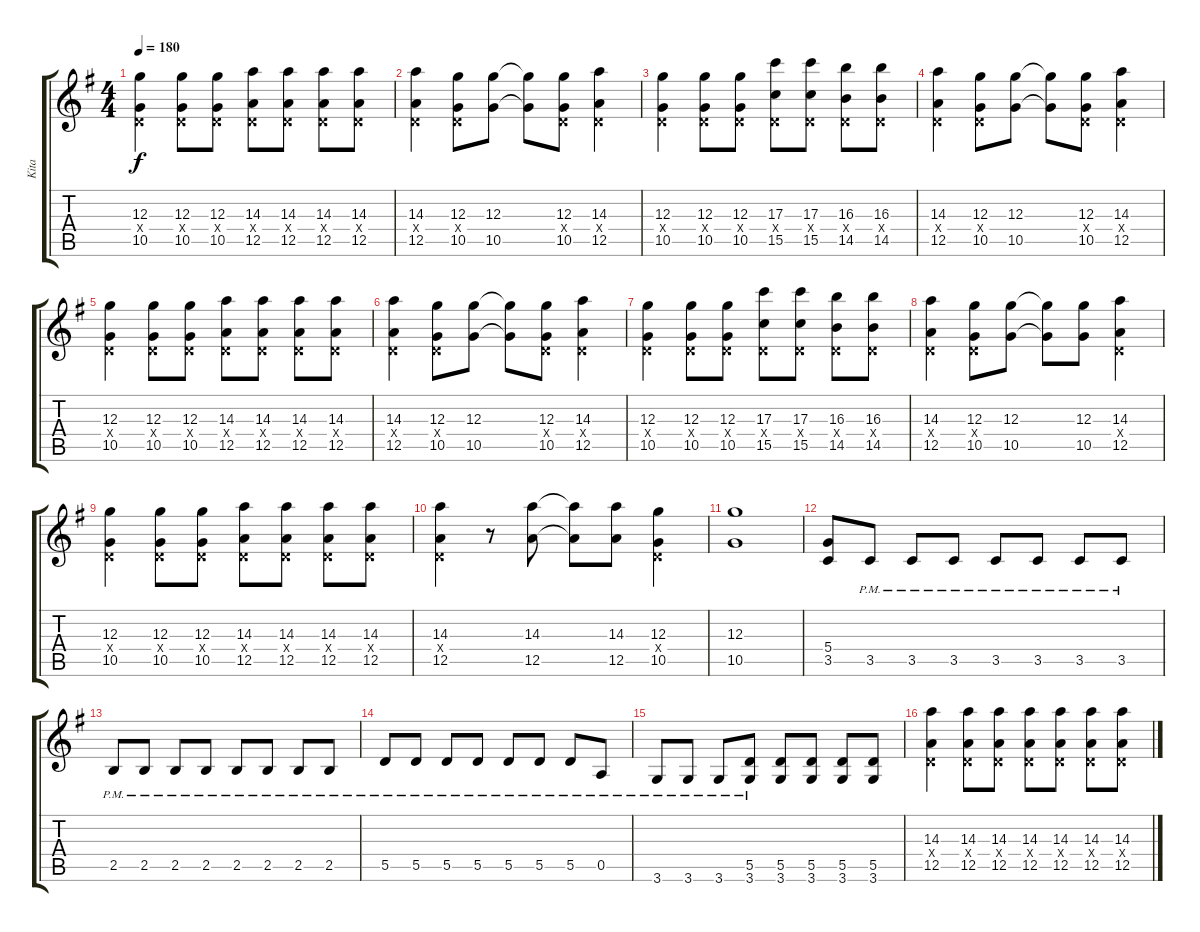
\track ("Kita " "Kita ") {instrument overdrivenguitar}
\staff {score tabs}
\tuning (E4 B3 G3 D3 A2 E2) {hide}
\ts (4 4)
\tempo 180
\clef g2
\ks g
(12.3 0.4{x} 10.5).4{dy f} (12.3 0.4{x} 10.5).8 (12.3 0.4{x} 10.5).8 (14.3 0.4{x} 12.5).8 (14.3 0.4{x} 12.5).8 (14.3 0.4{x} 12.5).8 (14.3 0.4{x} 12.5).8 |
(14.3 0.4{x} 12.5).4 (12.3 0.4{x} 10.5).8 (12.3 10.5).8 (12.3{t} 10.5{t}).8 (12.3 0.4{x} 10.5).8 (14.3 0.4{x} 12.5).4 |
(12.3 0.4{x} 10.5).4 (12.3 0.4{x} 10.5).8 (12.3 0.4{x} 10.5).8 (17.3 0.4{x} 15.5).8 (17.3 0.4{x} 15.5).8 (16.3 0.4{x} 14.5).8 (16.3 0.4{x} 14.5).8 |
(14.3 0.4{x} 12.5).4 (12.3 0.4{x} 10.5).8 (12.3 10.5).8 (12.3{t} 10.5{t}).8 (12.3 0.4{x} 10.5).8 (14.3 0.4{x} 12.5).4 |
(12.3 0.4{x} 10.5).4 (12.3 0.4{x} 10.5).8 (12.3 0.4{x} 10.5).8 (14.3 0.4{x} 12.5).8 (14.3 0.4{x} 12.5).8 (14.3 0.4{x} 12.5).8 (14.3 0.4{x} 12.5).8 |
(14.3 0.4{x} 12.5).4 (12.3 0.4{x} 10.5).8 (12.3 10.5).8 (12.3{t} 10.5{t}).8 (12.3 0.4{x} 10.5).8 (14.3 0.4{x} 12.5).4 |
(12.3 0.4{x} 10.5).4 (12.3 0.4{x} 10.5).8 (12.3 0.4{x} 10.5).8 (17.3 0.4{x} 15.5).8 (17.3 0.4{x} 15.5).8 (16.3 0.4{x} 14.5).8 (16.3 0.4{x} 14.5).8 |
(14.3 0.4{x} 12.5).4 (12.3 0.4{x} 10.5).8 (12.3 10.5).8 (12.3{t} 10.5{t}).8 (12.3 10.5).8 (14.3 0.4{x} 12.5).4 |
(12.3 0.4{x} 10.5).4 (12.3 0.4{x} 10.5).8 (12.3 0.4{x} 10.5).8 (14.3 0.4{x} 12.5).8 (14.3 0.4{x} 12.5).8 (14.3 0.4{x} 12.5).8 (14.3 0.4{x} 12.5).8 |
(14.3 0.4{x} 12.5).4 r.8 (14.3 12.5).8 (14.3{t} 12.5{t}).8 (14.3 12.5).8 (12.3 0.4{x} 10.5).4 |
(12.3 10.5).1 |
(5.4 3.5).8 3.5{pm}.8 3.5{pm}.8 3.5{pm}.8 3.5{pm}.8 3.5{pm}.8 3.5{pm}.8 3.5{pm}.8 |
2.5{pm}.8 2.5{pm}.8 2.5{pm}.8 2.5{pm}.8 2.5{pm}.8 2.5{pm}.8 2.5{pm}.8 2.5{pm}.8 |
5.5{pm}.8 5.5{pm}.8 5.5{pm}.8 5.5{pm}.8 5.5{pm}.8 5.5{pm}.8 5.5{pm}.8 0.5{pm}.8 |
3.6{pm}.8 3.6{pm}.8 3.6{pm}.8 (5.5{pm} 3.6).8 (5.5 3.6).8 (5.5 3.6).8 (5.5 3.6).8 (5.5 3.6).8 |
(14.3 0.4{x} 12.5).4 (14.3 0.4{x} 12.5).8 (14.3 0.4{x} 12.5).8 (14.3 0.4{x} 12.5).8 (14.3 0.4{x} 12.5).8 (14.3 0.4{x} 12.5).8 (14.3 0.4{x} 12.5).8
